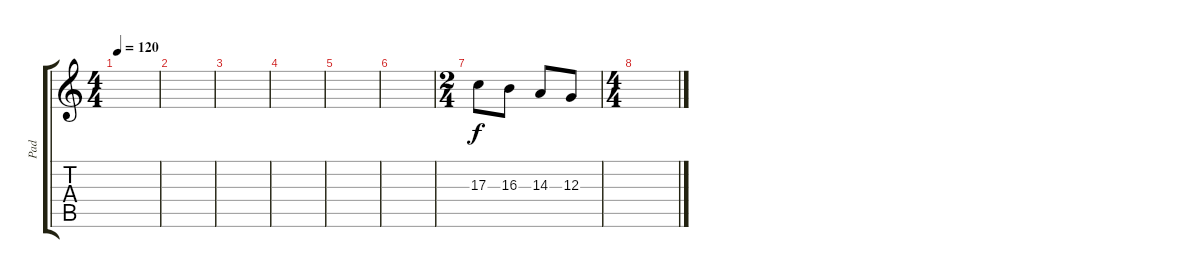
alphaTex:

\track ("Pad" "Pad") {instrument synthvoice}
\staff {score tabs}
\tuning (E4 B3 G3 D3 A2 E2) {hide}
\ts (4 4)
\tempo 120
\clef g2
\ks c
|
|
|
|
|
|
\ts (2 4)
17.3.8 16.3.8 14.3.8 12.3.8 |
\ts (4 4)
